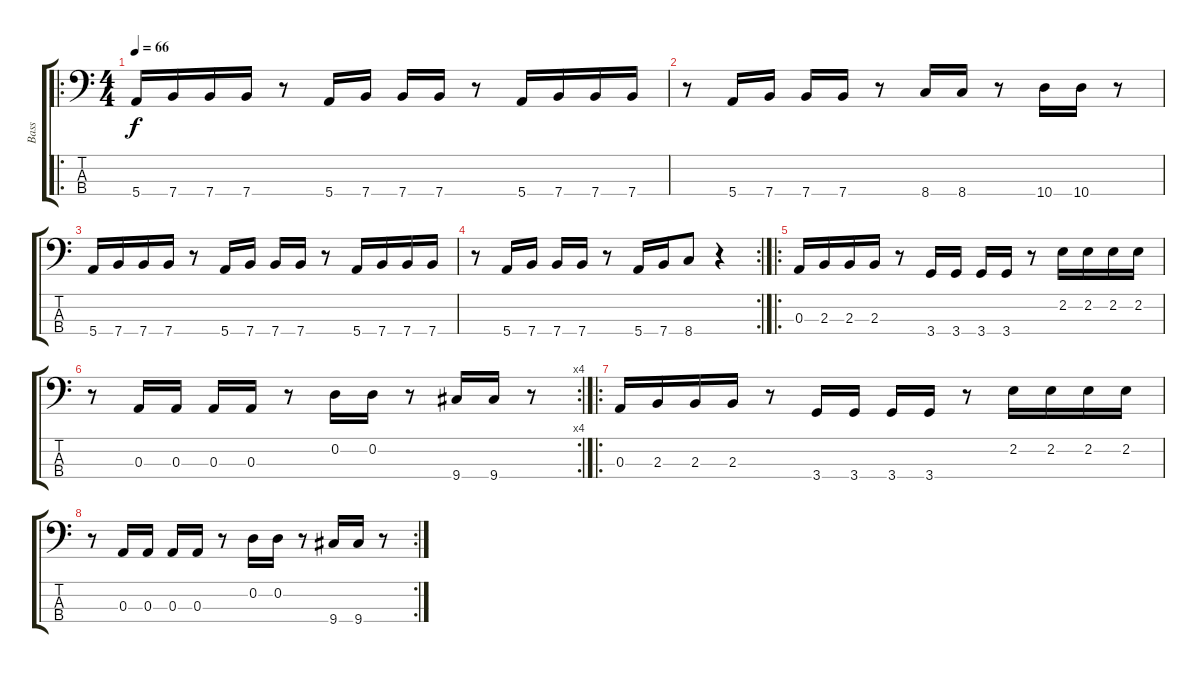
\track ("Bass" "Bass") {instrument electricbassfinger}
\staff {score tabs}
\tuning (G2 D2 A1 E1) {hide}
\ro
\ts (4 4)
\tempo 66
\clef f4
\ks c
5.4.16{dy f} 7.4.16 7.4.16 7.4.16 r.8 5.4.16 7.4.16 7.4.16 7.4.16 r.8 5.4.16 7.4.16 7.4.16 7.4.16 |
r.8 5.4.16 7.4.16 7.4.16 7.4.16 r.8 8.4.16 8.4.16 r.8 10.4.16 10.4.16 r.8 |
5.4.16 7.4.16 7.4.16 7.4.16 r.8 5.4.16 7.4.16 7.4.16 7.4.16 r.8 5.4.16 7.4.16 7.4.16 7.4.16 |
\rc 2
r.8 5.4.16 7.4.16 7.4.16 7.4.16 r.8 5.4.16 7.4.16 8.4.8 r.4 |
\ro
0.3.16 2.3.16 2.3.16 2.3.16 r.8 3.4.16 3.4.16 3.4.16 3.4.16 r.8 2.2.16 2.2.16 2.2.16 2.2.16 |
\rc 4
r.8 0.3.16 0.3.16 0.3.16 0.3.16 r.8 0.2.16 0.2.16 r.8 9.4.16 9.4.16 r.8 |
\ro
0.3.16 2.3.16 2.3.16 2.3.16 r.8 3.4.16 3.4.16 3.4.16 3.4.16 r.8 2.2.16 2.2.16 2.2.16 2.2.16 |
\rc 2
r.8 0.3.16 0.3.16 0.3.16 0.3.16 r.8 0.2.16 0.2.16 r.8 9.4.16 9.4.16 r.8
